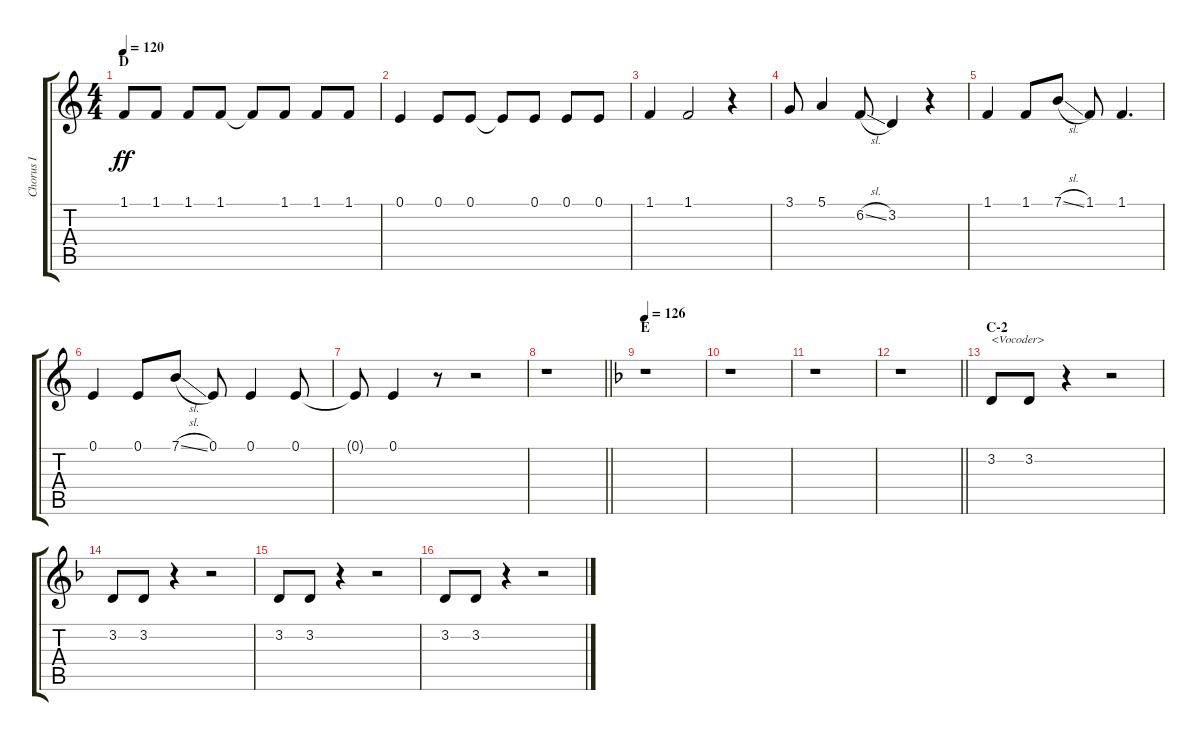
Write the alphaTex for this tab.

\track ("Chorus I" "Chorus I") {instrument voiceoohs}
\staff {score tabs}
\tuning (E4 B3 G3 D3 A2 E2) {hide}
\ts (4 4)
\section ("" "D")
\tempo 120
\clef g2
\ks c
1.1.8{dy ff} 1.1.8 1.1.8 1.1.8 1.1{t}.8 1.1.8 1.1.8 1.1.8 |
0.1.4 0.1.8 0.1.8 0.1{t}.8 0.1.8 0.1.8 0.1.8 |
1.1.4 1.1.2 r.4 |
3.1.8 5.1.4 6.2{sl}.8 3.2.4 r.4 |
1.1.4 1.1.8 7.1{sl}.8 1.1.8 1.1.4{d} |
0.1.4 0.1.8 7.1{sl}.8 0.1.8 0.1.4 0.1.8 |
0.1{t}.8 0.1.4 r.8 r.2 |
\barLineRight lightlight
r.1 |
\section ("" "E")
\tempo 126
\ks f
r.1 |
r.1 |
r.1 |
\barLineRight lightlight
r.1 |
\section ("" "C-2")
3.2.8{txt "<Vocoder>"} 3.2.8 r.4 r.2 |
3.2.8 3.2.8 r.4 r.2 |
3.2.8 3.2.8 r.4 r.2 |
3.2.8 3.2.8 r.4 r.2
